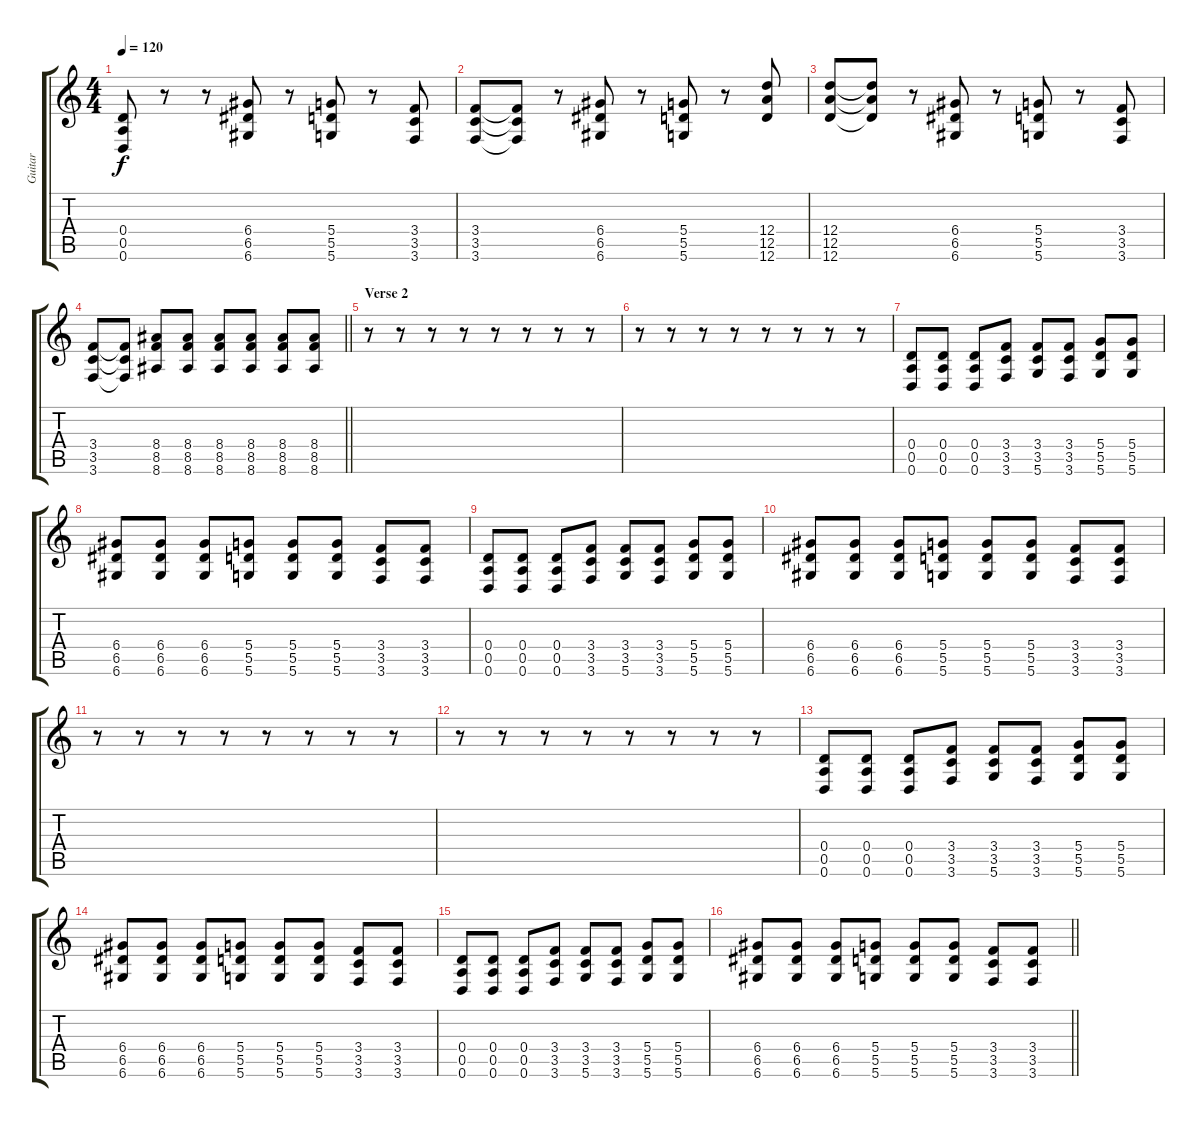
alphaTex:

\track ("Guitar" "Guitar") {instrument distortionguitar}
\staff {score tabs}
\tuning (E4 B3 G3 D3 A2 D2) {hide}
\ts (4 4)
\tempo 120
\clef g2
\ks c
(0.4 0.5 0.6).8{dy f} r.8 r.8 (6.4 6.5 6.6).8 r.8 (5.4 5.5 5.6).8 r.8 (3.4 3.5 3.6).8 |
(3.4 3.5 3.6).8 (3.4{t} 3.5{t} 3.6{t}).8 r.8 (6.4 6.5 6.6).8 r.8 (5.4 5.5 5.6).8 r.8 (12.4 12.5 12.6).8 |
(12.4 12.5 12.6).8 (12.4{t} 12.5{t} 12.6{t}).8 r.8 (6.4 6.5 6.6).8 r.8 (5.4 5.5 5.6).8 r.8 (3.4 3.5 3.6).8 |
\barLineRight lightlight
(3.4 3.5 3.6).8 (3.4{t} 3.5{t} 3.6{t}).8 (8.4 8.5 8.6).8 (8.4 8.5 8.6).8 (8.4 8.5 8.6).8 (8.4 8.5 8.6).8 (8.4 8.5 8.6).8 (8.4 8.5 8.6).8 |
\section ("" "Verse 2")
r.8 r.8 r.8 r.8 r.8 r.8 r.8 r.8 |
r.8 r.8 r.8 r.8 r.8 r.8 r.8 r.8 |
(0.4 0.5 0.6).8 (0.4 0.5 0.6).8 (0.4 0.5 0.6).8 (3.4 3.5 3.6).8 (3.4 3.5 5.6).8 (3.4 3.5 3.6).8 (5.4 5.5 5.6).8 (5.4 5.5 5.6).8 |
(6.4 6.5 6.6).8 (6.4 6.5 6.6).8 (6.4 6.5 6.6).8 (5.4 5.5 5.6).8 (5.4 5.5 5.6).8 (5.4 5.5 5.6).8 (3.4 3.5 3.6).8 (3.4 3.5 3.6).8 |
(0.4 0.5 0.6).8 (0.4 0.5 0.6).8 (0.4 0.5 0.6).8 (3.4 3.5 3.6).8 (3.4 3.5 5.6).8 (3.4 3.5 3.6).8 (5.4 5.5 5.6).8 (5.4 5.5 5.6).8 |
(6.4 6.5 6.6).8 (6.4 6.5 6.6).8 (6.4 6.5 6.6).8 (5.4 5.5 5.6).8 (5.4 5.5 5.6).8 (5.4 5.5 5.6).8 (3.4 3.5 3.6).8 (3.4 3.5 3.6).8 |
r.8 r.8 r.8 r.8 r.8 r.8 r.8 r.8 |
r.8 r.8 r.8 r.8 r.8 r.8 r.8 r.8 |
(0.4 0.5 0.6).8 (0.4 0.5 0.6).8 (0.4 0.5 0.6).8 (3.4 3.5 3.6).8 (3.4 3.5 5.6).8 (3.4 3.5 3.6).8 (5.4 5.5 5.6).8 (5.4 5.5 5.6).8 |
(6.4 6.5 6.6).8 (6.4 6.5 6.6).8 (6.4 6.5 6.6).8 (5.4 5.5 5.6).8 (5.4 5.5 5.6).8 (5.4 5.5 5.6).8 (3.4 3.5 3.6).8 (3.4 3.5 3.6).8 |
(0.4 0.5 0.6).8 (0.4 0.5 0.6).8 (0.4 0.5 0.6).8 (3.4 3.5 3.6).8 (3.4 3.5 5.6).8 (3.4 3.5 3.6).8 (5.4 5.5 5.6).8 (5.4 5.5 5.6).8 |
\barLineRight lightlight
(6.4 6.5 6.6).8 (6.4 6.5 6.6).8 (6.4 6.5 6.6).8 (5.4 5.5 5.6).8 (5.4 5.5 5.6).8 (5.4 5.5 5.6).8 (3.4 3.5 3.6).8 (3.4 3.5 3.6).8
